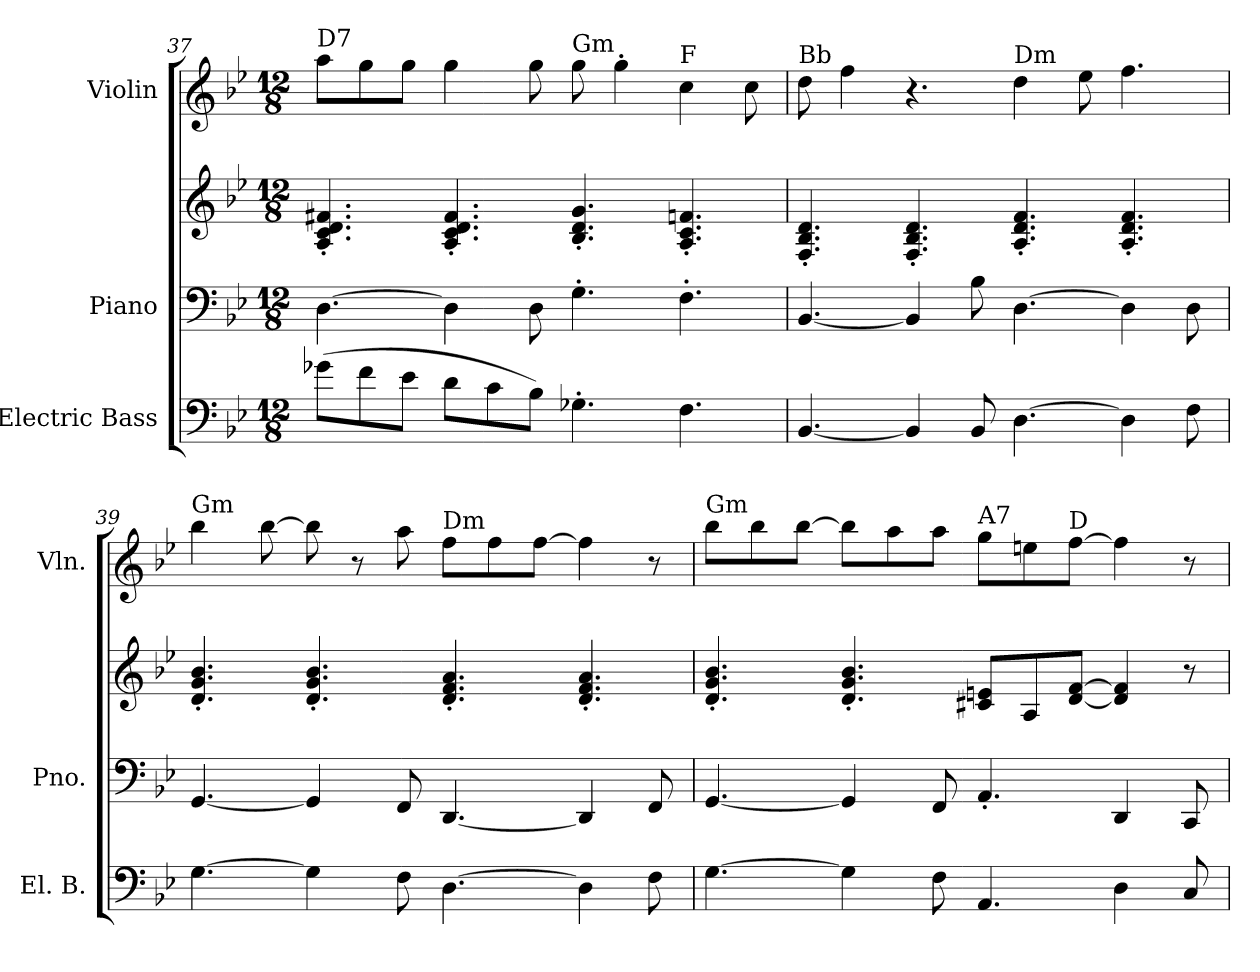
**kern	**kern	**kern	**kern
*part3	*part2	*part2	*part1
*staff4	*staff3	*staff2	*staff1
*I"Electric Bass	*I"Piano	*	*I"Violin
*I'El. B.	*I'Pno.	*	*I'Vln.
*clefF4	*clefF4	*clefG2	*clefG2
*ITrd7c12	*	*	*
*k[b-e-]	*k[b-e-]	*k[b-e-]	*k[b-e-]
*M12/8	*M12/8	*M12/8	*M12/8
=37	=37	=37	=37
!	!	!	!LO:TX:a:t=D7
(8G-X\L	[4.D\	4.A/' 4.c/' 4.d/' 4.f#X/'	8aa\L
8F\	.	.	8gg\
8E-\J	.	.	8gg\J
8D\L	4D\]	4.A/' 4.c/' 4.d/' 4.f#/'	4gg\
8C\	.	.	.
8BB-\J)	8D\	.	8gg\
!	!	!	!LO:TX:a:t=Gm
4.GG-X'\	4.G'\	4.B-/' 4.d/' 4.g/'	8gg\
.	.	.	4gg'\
!	!	!	!LO:TX:a:t=F
4.FF\	4.F'\	4.A/' 4.c/' 4.fn/'	4cc\
.	.	.	8cc\
=38	=38	=38	=38
!	!	!	!LO:TX:a:t=Bb
[4.BBB-/	[4.BB-/	4.F/' 4.B-/' 4.d/'	8dd\
.	.	.	4ff\
4BBB-/]	4BB-/]	4.F/' 4.B-/' 4.d/'	4.r
8BBB-/	8B-\	.	.
!	!	!	!LO:TX:a:t=Dm
[4.DD\	[4.D\	4.A/' 4.d/' 4.f/'	4dd\
.	.	.	8ee-\
4DD\]	4D\]	4.A/' 4.d/' 4.f/'	4.ff\
8FF\	8D\	.	.
=39	=39	=39	=39
!	!	!	!LO:TX:a:t=Gm
[4.GG\	[4.GG/	4.d/' 4.g/' 4.b-/'	4bb-\
.	.	.	[8bb-\
4GG\]	4GG/]	4.d/' 4.g/' 4.b-/'	8bb-\]
.	.	.	8r
8FF\	8FF/	.	8aa\
!	!	!	!LO:TX:a:t=Dm
[4.DD\	[4.DD/	4.d/' 4.f/' 4.a/'	8ff\L
.	.	.	8ff\
.	.	.	[8ff\J
4DD\]	4DD/]	4.d/' 4.f/' 4.a/'	4ff\]
8FF\	8FF/	.	8r
!!LO:LB:g=z
=40	=40	=40	=40
!	!	!	!LO:TX:a:t=Gm
[4.GG\	[4.GG/	4.d/' 4.g/' 4.b-/'	8bb-\L
.	.	.	8bb-\
.	.	.	[8bb-\J
4GG\]	4GG/]	4.d/' 4.g/' 4.b-/'	8bb-\L]
.	.	.	8aa\
8FF\	8FF/	.	8aa\J
!	!	!	!LO:TX:a:t=A7
4.AAA/	4.AA'/	8c#X/ 8en/L	8gg\L
.	.	8A/	8een\
!	!	!	!LO:TX:a:t=D
.	.	[8d/ [8f/J	[8ff\J
4DD\	4DD/	4d/] 4f/]	4ff\]
8CC/	8CC/	8r	8r
=	=	=	=
*-	*-	*-	*-
